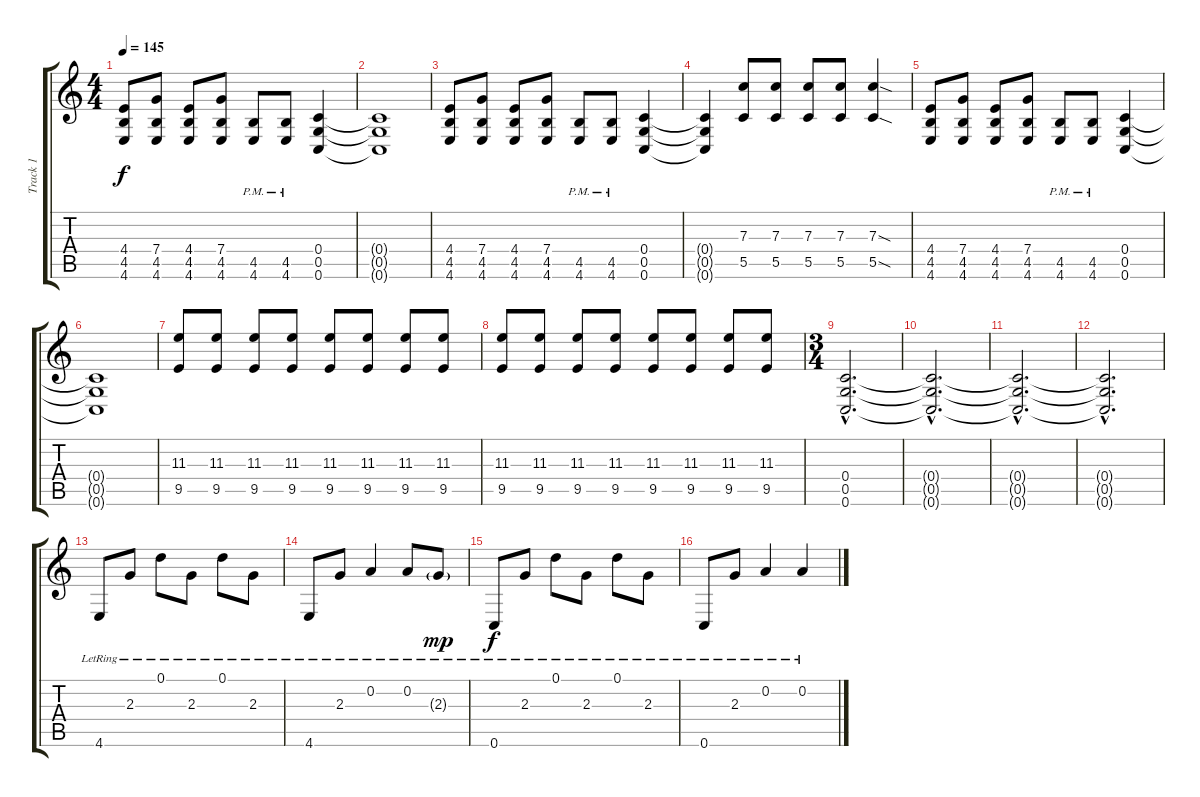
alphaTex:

\track ("Track 1" "Track 1") {instrument distortionguitar}
\staff {score tabs}
\tuning (D4 A3 F3 C3 G2 C2) {hide}
\ts (4 4)
\tempo 145
\clef g2
\ks c
(4.4 4.5 4.6).8{dy f} (7.4 4.5 4.6).8 (4.4 4.5 4.6).8 (7.4 4.5 4.6).8 (4.5{pm} 4.6{pm}).8 (4.5{pm} 4.6{pm}).8 (0.4 0.5 0.6).4 |
(0.4{t} 0.5{t} 0.6{t}).1 |
(4.4 4.5 4.6).8 (7.4 4.5 4.6).8 (4.4 4.5 4.6).8 (7.4 4.5 4.6).8 (4.5{pm} 4.6{pm}).8 (4.5{pm} 4.6{pm}).8 (0.4 0.5 0.6).4 |
(0.4{t} 0.5{t} 0.6{t}).4 (7.3 5.5).8 (7.3 5.5).8 (7.3 5.5).8 (7.3 5.5).8 (7.3{sod} 5.5{sod}).4 |
(4.4 4.5 4.6).8 (7.4 4.5 4.6).8 (4.4 4.5 4.6).8 (7.4 4.5 4.6).8 (4.5{pm} 4.6{pm}).8 (4.5{pm} 4.6{pm}).8 (0.4 0.5 0.6).4 |
(0.4{t} 0.5{t} 0.6{t}).1 |
(11.3 9.5).8 (11.3 9.5).8 (11.3 9.5).8 (11.3 9.5).8 (11.3 9.5).8 (11.3 9.5).8 (11.3 9.5).8 (11.3 9.5).8 |
(11.3 9.5).8 (11.3 9.5).8 (11.3 9.5).8 (11.3 9.5).8 (11.3 9.5).8 (11.3 9.5).8 (11.3 9.5).8 (11.3 9.5).8 |
\ts (3 4)
(0.4{hac} 0.5{hac} 0.6{hac}).2{d} |
(0.4{hac t} 0.5{hac t} 0.6{hac t}).2{d volume 3} |
(0.4{hac t} 0.5{hac t} 0.6{hac t}).2{d} |
(0.4{hac t} 0.5{hac t} 0.6{hac t}).2{d} |
4.6{lr}.8{volume 12 balance 8 instrument electricguitarclean} 2.3{lr}.8 0.1{lr}.8 2.3{lr}.8 0.1{lr}.8 2.3{lr}.8 |
4.6{lr}.8 2.3{lr}.8 0.2{lr}.4 0.2{lr}.8 2.3{g lr}.8{dy mp} |
0.6{lr}.8{dy f} 2.3{lr}.8 0.1{lr}.8 2.3{lr}.8 0.1{lr}.8 2.3{lr}.8 |
0.6{lr}.8 2.3{lr}.8 0.2{lr}.4 0.2{lr}.4
